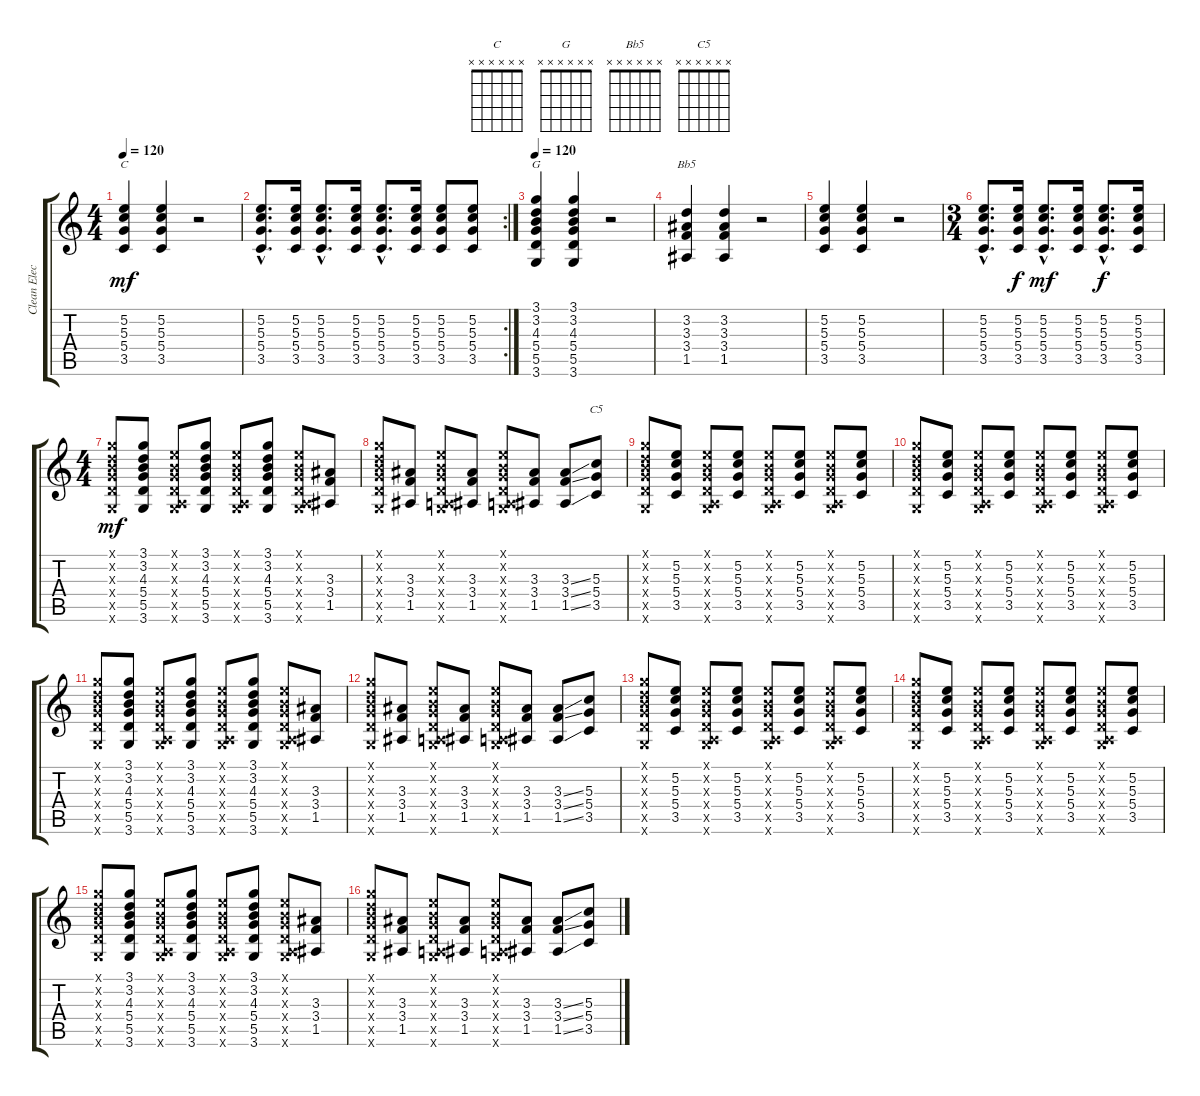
\track ("Clean Elec" "Clean Elec") {instrument electricguitarjazz}
\staff {score tabs}
\tuning (E4 B3 G3 D3 A2 E2) {hide}
\chord ("C" x x x x x x) {firstfret 0}
\chord ("G" x x x x x x) {firstfret 0}
\chord ("Bb5" x x x x x x) {firstfret 0}
\chord ("C5" x x x x x x) {firstfret 0}
\ts (4 4)
\tempo 120
\clef g2
\ks c
(5.2 5.3 5.4 3.5).4{ch "C" dy mf} (5.2 5.3 5.4 3.5).4 r.2 |
\rc 2
(5.2{hac} 5.3{hac} 5.4{hac} 3.5{hac}).8{d} (5.2 5.3 5.4 3.5).16 (5.2{hac} 5.3{hac} 5.4{hac} 3.5{hac}).8{d} (5.2 5.3 5.4 3.5).16 (5.2{hac} 5.3{hac} 5.4{hac} 3.5{hac}).8{d} (5.2 5.3 5.4 3.5).16 (5.2 5.3 5.4 3.5).8 (5.2 5.3 5.4 3.5).8 |
\tempo 120
(3.1 3.2 4.3 5.4 5.5 3.6).4{ch "G"} (3.1 3.2 4.3 5.4 5.5 3.6).4 r.2 |
(3.2 3.3 3.4 1.5).4{ch "Bb5"} (3.2 3.3 3.4 1.5).4 r.2 |
(5.2 5.3 5.4 3.5).4 (5.2 5.3 5.4 3.5).4 r.2 |
\ts (3 4)
(5.2{hac} 5.3{hac} 5.4{hac} 3.5{hac}).8{d} (5.2 5.3 5.4 3.5).16{dy f} (5.2{hac} 5.3{hac} 5.4{hac} 3.5{hac}).8{d dy mf} (5.2 5.3 5.4 3.5).16 (5.2{hac} 5.3{hac} 5.4{hac} 3.5{hac}).8{d dy f} (5.2 5.3 5.4 3.5).16 |
\ts (4 4)
(3.1{x} 3.2{x} 4.3{x} 5.4{x} 5.5{x} 3.6{x}).8{dy mf} (3.1 3.2 4.3 5.4 5.5 3.6).8 (0.1{x} 0.2{x} 0.3{x} 0.4{x} 0.5{x} 3.6{x}).8 (3.1 3.2 4.3 5.4 5.5 3.6).8 (0.1{x} 0.2{x} 0.3{x} 0.4{x} 0.5{x} 3.6{x}).8 (3.1 3.2 4.3 5.4 5.5 3.6).8 (0.1{x} 0.2{x} 0.3{x} 0.4{x} 0.5{x} 3.6{x}).8 (3.3 3.4 1.5).8 |
(3.1{x} 3.2{x} 4.3{x} 5.4{x} 5.5{x} 3.6{x}).8 (3.3 3.4 1.5).8 (0.1{x} 0.2{x} 0.3{x} 0.4{x} 0.5{x} 3.6{x}).8 (3.3 3.4 1.5).8 (0.1{x} 0.2{x} 0.3{x} 0.4{x} 0.5{x} 3.6{x}).8 (3.3 3.4 1.5).8 (3.3{ss} 3.4{ss} 1.5{ss}).8 (5.3 5.4 3.5).8{ch "C5"} |
(3.1{x} 3.2{x} 4.3{x} 5.4{x} 5.5{x} 3.6{x}).8 (5.2 5.3 5.4 3.5).8 (0.1{x} 0.2{x} 0.3{x} 0.4{x} 0.5{x} 3.6{x}).8 (5.2 5.3 5.4 3.5).8 (0.1{x} 0.2{x} 0.3{x} 0.4{x} 0.5{x} 3.6{x}).8 (5.2 5.3 5.4 3.5).8 (0.1{x} 0.2{x} 0.3{x} 0.4{x} 0.5{x} 3.6{x}).8 (5.2 5.3 5.4 3.5).8 |
(3.1{x} 3.2{x} 4.3{x} 5.4{x} 5.5{x} 3.6{x}).8 (5.2 5.3 5.4 3.5).8 (0.1{x} 0.2{x} 0.3{x} 0.4{x} 0.5{x} 3.6{x}).8 (5.2 5.3 5.4 3.5).8 (0.1{x} 0.2{x} 0.3{x} 0.4{x} 0.5{x} 3.6{x}).8 (5.2 5.3 5.4 3.5).8 (0.1{x} 0.2{x} 0.3{x} 0.4{x} 0.5{x} 3.6{x}).8 (5.2 5.3 5.4 3.5).8 |
(3.1{x} 3.2{x} 4.3{x} 5.4{x} 5.5{x} 3.6{x}).8 (3.1 3.2 4.3 5.4 5.5 3.6).8 (0.1{x} 0.2{x} 0.3{x} 0.4{x} 0.5{x} 3.6{x}).8 (3.1 3.2 4.3 5.4 5.5 3.6).8 (0.1{x} 0.2{x} 0.3{x} 0.4{x} 0.5{x} 3.6{x}).8 (3.1 3.2 4.3 5.4 5.5 3.6).8 (0.1{x} 0.2{x} 0.3{x} 0.4{x} 0.5{x} 3.6{x}).8 (3.3 3.4 1.5).8 |
(3.1{x} 3.2{x} 4.3{x} 5.4{x} 5.5{x} 3.6{x}).8 (3.3 3.4 1.5).8 (0.1{x} 0.2{x} 0.3{x} 0.4{x} 0.5{x} 3.6{x}).8 (3.3 3.4 1.5).8 (0.1{x} 0.2{x} 0.3{x} 0.4{x} 0.5{x} 3.6{x}).8 (3.3 3.4 1.5).8 (3.3{ss} 3.4{ss} 1.5{ss}).8 (5.3 5.4 3.5).8 |
(3.1{x} 3.2{x} 4.3{x} 5.4{x} 5.5{x} 3.6{x}).8 (5.2 5.3 5.4 3.5).8 (0.1{x} 0.2{x} 0.3{x} 0.4{x} 0.5{x} 3.6{x}).8 (5.2 5.3 5.4 3.5).8 (0.1{x} 0.2{x} 0.3{x} 0.4{x} 0.5{x} 3.6{x}).8 (5.2 5.3 5.4 3.5).8 (0.1{x} 0.2{x} 0.3{x} 0.4{x} 0.5{x} 3.6{x}).8 (5.2 5.3 5.4 3.5).8 |
(3.1{x} 3.2{x} 4.3{x} 5.4{x} 5.5{x} 3.6{x}).8 (5.2 5.3 5.4 3.5).8 (0.1{x} 0.2{x} 0.3{x} 0.4{x} 0.5{x} 3.6{x}).8 (5.2 5.3 5.4 3.5).8 (0.1{x} 0.2{x} 0.3{x} 0.4{x} 0.5{x} 3.6{x}).8 (5.2 5.3 5.4 3.5).8 (0.1{x} 0.2{x} 0.3{x} 0.4{x} 0.5{x} 3.6{x}).8 (5.2 5.3 5.4 3.5).8 |
(3.1{x} 3.2{x} 4.3{x} 5.4{x} 5.5{x} 3.6{x}).8 (3.1 3.2 4.3 5.4 5.5 3.6).8 (0.1{x} 0.2{x} 0.3{x} 0.4{x} 0.5{x} 3.6{x}).8 (3.1 3.2 4.3 5.4 5.5 3.6).8 (0.1{x} 0.2{x} 0.3{x} 0.4{x} 0.5{x} 3.6{x}).8 (3.1 3.2 4.3 5.4 5.5 3.6).8 (0.1{x} 0.2{x} 0.3{x} 0.4{x} 0.5{x} 3.6{x}).8 (3.3 3.4 1.5).8 |
(3.1{x} 3.2{x} 4.3{x} 5.4{x} 5.5{x} 3.6{x}).8 (3.3 3.4 1.5).8 (0.1{x} 0.2{x} 0.3{x} 0.4{x} 0.5{x} 3.6{x}).8 (3.3 3.4 1.5).8 (0.1{x} 0.2{x} 0.3{x} 0.4{x} 0.5{x} 3.6{x}).8 (3.3 3.4 1.5).8 (3.3{ss} 3.4{ss} 1.5{ss}).8 (5.3 5.4 3.5).8
